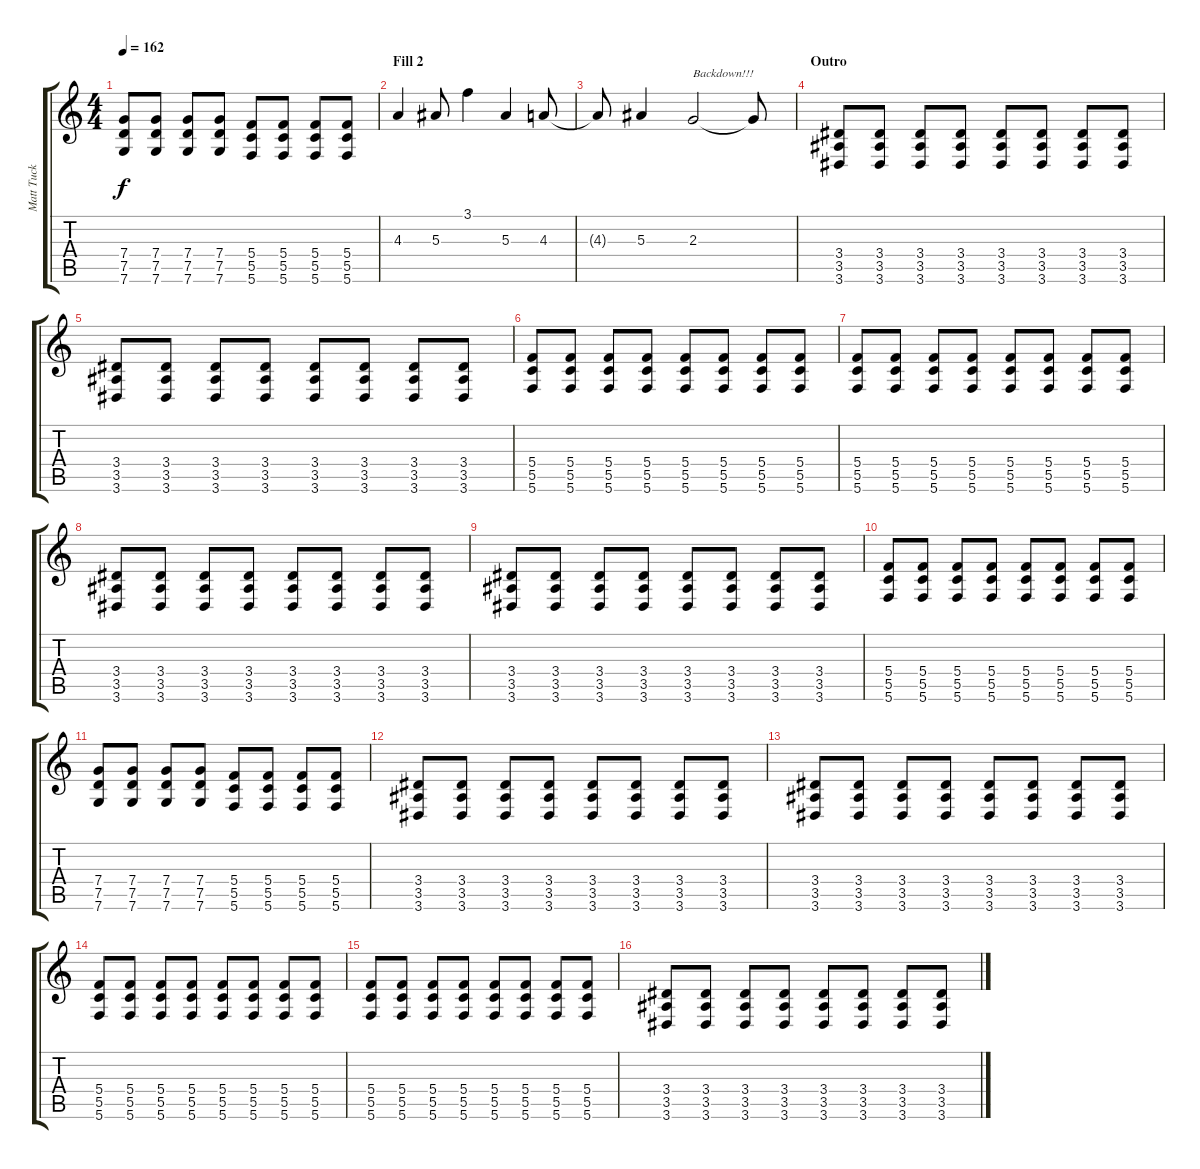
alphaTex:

\track ("Matt Tuck" "Matt Tuck") {instrument distortionguitar}
\staff {score tabs}
\tuning (D4 A3 F3 C3 G2 C2) {hide}
\ts (4 4)
\tempo 162
\clef g2
\ks c
(7.4 7.5 7.6).8{dy f} (7.4 7.5 7.6).8 (7.4 7.5 7.6).8 (7.4 7.5 7.6).8 (5.4 5.5 5.6).8 (5.4 5.5 5.6).8 (5.4 5.5 5.6).8 (5.4 5.5 5.6).8 |
\section ("" "Fill 2")
4.3.4 5.3.8 3.1.4 5.3.4 4.3.8 |
4.3{t}.8 5.3.4 2.3.2{txt "Backdown!!!"} 2.3{t}.8 |
\section ("" "Outro")
(3.4 3.5 3.6).8 (3.4 3.5 3.6).8 (3.4 3.5 3.6).8 (3.4 3.5 3.6).8 (3.4 3.5 3.6).8 (3.4 3.5 3.6).8 (3.4 3.5 3.6).8 (3.4 3.5 3.6).8 |
(3.4 3.5 3.6).8 (3.4 3.5 3.6).8 (3.4 3.5 3.6).8 (3.4 3.5 3.6).8 (3.4 3.5 3.6).8 (3.4 3.5 3.6).8 (3.4 3.5 3.6).8 (3.4 3.5 3.6).8 |
(5.4 5.5 5.6).8 (5.4 5.5 5.6).8 (5.4 5.5 5.6).8 (5.4 5.5 5.6).8 (5.4 5.5 5.6).8 (5.4 5.5 5.6).8 (5.4 5.5 5.6).8 (5.4 5.5 5.6).8 |
(5.4 5.5 5.6).8 (5.4 5.5 5.6).8 (5.4 5.5 5.6).8 (5.4 5.5 5.6).8 (5.4 5.5 5.6).8 (5.4 5.5 5.6).8 (5.4 5.5 5.6).8 (5.4 5.5 5.6).8 |
(3.4 3.5 3.6).8 (3.4 3.5 3.6).8 (3.4 3.5 3.6).8 (3.4 3.5 3.6).8 (3.4 3.5 3.6).8 (3.4 3.5 3.6).8 (3.4 3.5 3.6).8 (3.4 3.5 3.6).8 |
(3.4 3.5 3.6).8 (3.4 3.5 3.6).8 (3.4 3.5 3.6).8 (3.4 3.5 3.6).8 (3.4 3.5 3.6).8 (3.4 3.5 3.6).8 (3.4 3.5 3.6).8 (3.4 3.5 3.6).8 |
(5.4 5.5 5.6).8 (5.4 5.5 5.6).8 (5.4 5.5 5.6).8 (5.4 5.5 5.6).8 (5.4 5.5 5.6).8 (5.4 5.5 5.6).8 (5.4 5.5 5.6).8 (5.4 5.5 5.6).8 |
(7.4 7.5 7.6).8 (7.4 7.5 7.6).8 (7.4 7.5 7.6).8 (7.4 7.5 7.6).8 (5.4 5.5 5.6).8 (5.4 5.5 5.6).8 (5.4 5.5 5.6).8 (5.4 5.5 5.6).8 |
(3.4 3.5 3.6).8 (3.4 3.5 3.6).8 (3.4 3.5 3.6).8 (3.4 3.5 3.6).8 (3.4 3.5 3.6).8 (3.4 3.5 3.6).8 (3.4 3.5 3.6).8 (3.4 3.5 3.6).8 |
(3.4 3.5 3.6).8 (3.4 3.5 3.6).8 (3.4 3.5 3.6).8 (3.4 3.5 3.6).8 (3.4 3.5 3.6).8 (3.4 3.5 3.6).8 (3.4 3.5 3.6).8 (3.4 3.5 3.6).8 |
(5.4 5.5 5.6).8 (5.4 5.5 5.6).8 (5.4 5.5 5.6).8 (5.4 5.5 5.6).8 (5.4 5.5 5.6).8 (5.4 5.5 5.6).8 (5.4 5.5 5.6).8 (5.4 5.5 5.6).8 |
(5.4 5.5 5.6).8 (5.4 5.5 5.6).8 (5.4 5.5 5.6).8 (5.4 5.5 5.6).8 (5.4 5.5 5.6).8 (5.4 5.5 5.6).8 (5.4 5.5 5.6).8 (5.4 5.5 5.6).8 |
(3.4 3.5 3.6).8 (3.4 3.5 3.6).8 (3.4 3.5 3.6).8 (3.4 3.5 3.6).8 (3.4 3.5 3.6).8 (3.4 3.5 3.6).8 (3.4 3.5 3.6).8 (3.4 3.5 3.6).8
